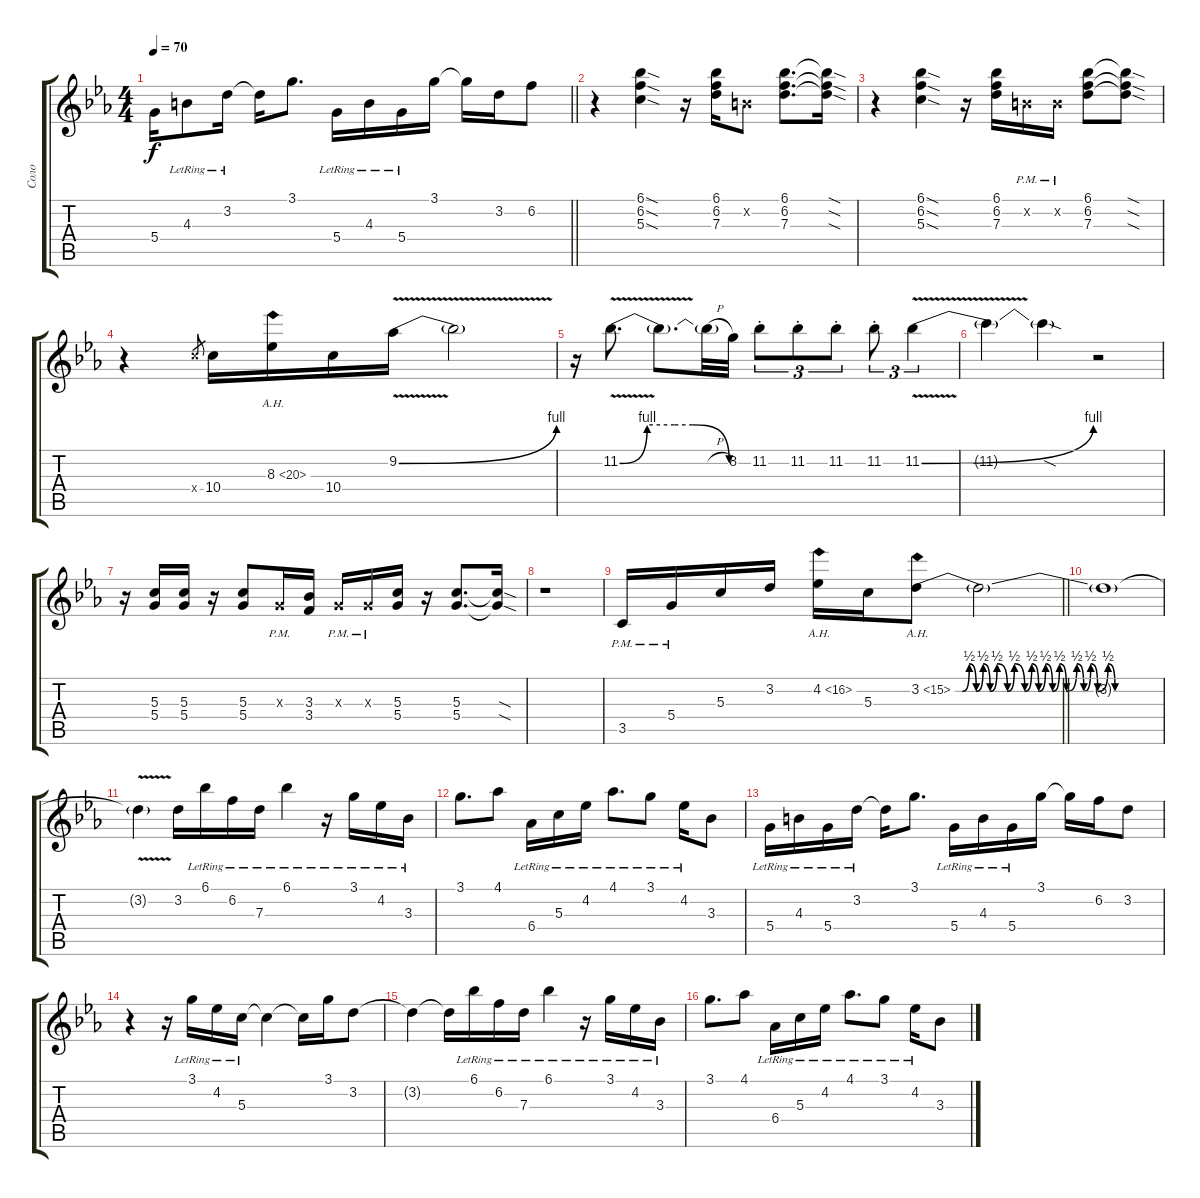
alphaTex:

\track ("Соло" "Соло") {instrument distortionguitar}
\staff {score tabs}
\tuning (E4 B3 G3 D3 A2 E2) {hide}
\ts (4 4)
\tempo 70
\clef g2
\barLineRight lightlight
\ks eb
5.4.16{dy f} 4.3{lr}.8 3.2{lr}.16 3.2{t}.16 3.1.8{d} 5.4{lr}.16 4.3{lr}.16 5.4{lr}.16 3.1.16 3.1{t}.16 3.2.16 6.2.8 |
r.4 (6.1{sod} 6.2{sod} 5.3{sod}).4{volume 11 instrument distortionguitar} r.16 (6.1 6.2 7.3).16 0.2{x}.8 (6.1 6.2 7.3).8{d} (6.1{sod t} 6.2{sod t} 7.3{sod t}).16 |
r.4 (6.1{sod} 6.2{sod} 5.3{sod}).4 r.16 (6.1 6.2 7.3).16 0.2{pm x}.16 0.2{pm x}.16 (6.1 6.2 7.3).8 (6.1{sod t} 6.2{sod t} 7.3{sod t}).8 |
r.4 10.4{x}.8{gr} 10.4.16 8.3{ah 12}.16 10.4.16 9.2{be (bend 0 0 60 4) v}.16 9.2{t}.2 |
r.16 11.2{be (custom 0 0 15 4 30 4 40 4 60 0) v}.8{d} 11.2{t}.8{d} 11.2{h t}.32 8.2.32 11.2{st}.8{tu (3 2)} 11.2{st}.8{tu (3 2)} 11.2{st}.8{tu (3 2)} 11.2{st}.8{tu (3 2)} 11.2{be (bend 0 0 60 4) v}.4{tu (3 2)} |
11.2{t}.4 11.2{sod t}.4 r.2 |
r.16 (5.3 5.4).16 (5.3 5.4).16 r.16 (5.3 5.4).8 0.3{pm x}.16 (3.3 3.4).16 0.3{pm x}.16 0.3{pm x}.16 (5.3 5.4).16 r.16 (5.3 5.4).8{d} (5.3{sod t} 5.4{sod t}).16 |
r.1 |
\barLineRight lightlight
3.5{pm}.16 5.4{pm}.16 5.3.16 3.2.16 4.2{ah 12}.16 5.3.16 3.2{be (custom 0 0 2 0 4 2 6 0 8 2 10 0 12 2 15 0 17 2 20 0 22 2 24 0 26 2 28 0 30 2 32 0 35 2 37 0 39 2 41 0 44 2 46 0 50 0 52 0 55 0 57 0 60 0) ah 12}.8 3.2{t}.2 |
3.2{t}.1 |
3.2{v t}.4 3.2.16{volume 11 instrument electricguitarclean} 6.1{lr}.16 6.2{lr}.16 7.3{lr}.16 6.1{lr}.4 r.16 3.1{lr}.16 4.2{lr}.16 3.3{lr}.16 |
3.1.8{d} 4.1.8 6.4{lr}.16 5.3{lr}.16 4.2{lr}.16 4.1{lr}.8{d} 3.1{lr}.8 4.2{lr}.16 3.3.8 |
5.4{lr}.16 4.3{lr}.16 5.4{lr}.16 3.2{lr}.16 3.2{t}.16 3.1.8{d} 5.4{lr}.16 4.3{lr}.16 5.4{lr}.16 3.1.16 3.1{t}.16 6.2.16 3.2.8 |
r.4 r.16 3.1{lr}.16 4.2{lr}.16 5.3{lr}.16 5.3{t}.4 5.3{t}.16 3.1.16 3.2.8 |
3.2{t}.4 3.2{t}.16 6.1{lr}.16 6.2{lr}.16 7.3{lr}.16 6.1{lr}.4 r.16 3.1{lr}.16 4.2{lr}.16 3.3{lr}.16 |
3.1.8{d} 4.1.8 6.4{lr}.16 5.3{lr}.16 4.2{lr}.16 4.1{lr}.8{d} 3.1{lr}.8 4.2{lr}.16 3.3.8
